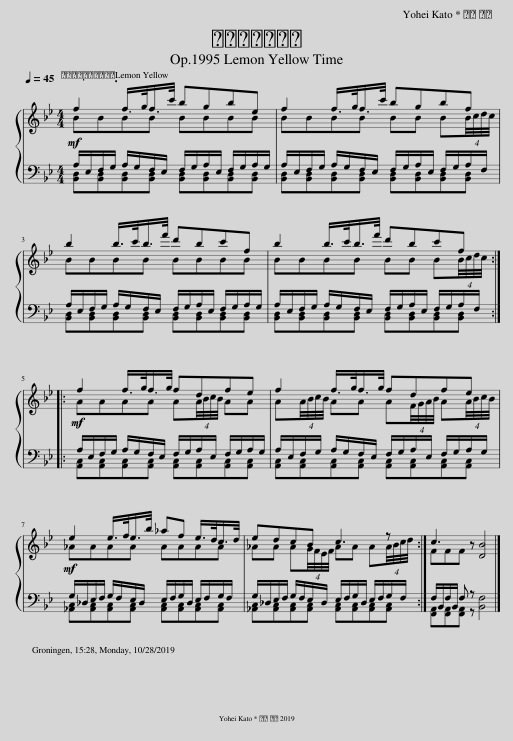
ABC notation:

X:1
%%score { ( 1 2 ) | ( 3 4 ) }
L:1/8
Q:1/4=45
M:4/4
I:linebreak $
K:Bb
V:1 treble
V:2 treble
V:3 bass
V:4 bass
V:1
!mf! BBBB BBBB | BBBB BB BB/4c/4d/4c/4 |$ BBBB BBBB | BBBB BB BB/4c/4d/4c/4 ::$!mf! AAAA AA/4B/4c/4B/4 AA | %5
 AA/4B/4c/4B/4 AA AF/4G/4A/4B/4 AA/4B/4c/4B/4 |$!mf! _AAAA AAAA | _AA AG/4F/4E/4F/4 AA AA/4B/4c/4d/4 :| c3 z [DB]4 |] %9
V:2
 f2 f/>g/f/>c'/ bgbe | f2 f/>g/f/>c'/ bgbf |$ b2 b/>c'/b/>f'/ d'bc'f | b2 b/>c'/b/>f'/ d'bc'f ::$ f2 f/>g/f/>g/ fdfe | %5
 f2 f/>g/f/>g/ fdfe |$ e2 e/>f/e/>b/ _af e/>d/c/>d/ | edcB c3 z :| FFF x5 |] %9
V:3
 [B,,D,][B,,D,][B,,D,][B,,D,] [B,,D,][B,,D,][B,,D,][B,,D,] | [B,,D,][B,,D,][B,,D,][B,,D,] [B,,D,][B,,D,][B,,D,][B,,D,] |$ [B,,D,][B,,D,][B,,D,][B,,D,] [B,,D,][B,,D,][B,,D,][B,,D,] | [B,,D,][B,,D,][B,,D,][B,,D,] [B,,D,][B,,D,][B,,D,][B,,D,] ::$ [A,,C,][A,,C,][A,,C,][A,,C,] [A,,C,][A,,C,][A,,C,][A,,C,] | %5
 [A,,C,][A,,C,][A,,C,][A,,C,] [A,,C,][A,,C,][A,,C,][A,,C,] |$ [_A,,C,][A,,C,][A,,C,][A,,C,] [A,,C,][A,,C,][A,,C,][A,,C,] | [_A,,C,][A,,C,][A,,C,][A,,C,] [A,,C,][A,,C,][A,,C,][A,,C,] :| [F,,A,,][F,,A,,][F,,A,,] z [B,,F,]4 |] %9
V:4
 A,/E,/F,/G,/ A,/G,/F,/E,/ F,/G,/A,/E,/ F,/G,/A,/G,/ | A,/E,/F,/G,/ A,/G,/F,/E,/ F,/G,/A,/E,/ F,/G,/A,/F,/ |$ A,/E,/F,/G,/ A,/G,/F,/E,/ F,/G,/A,/E,/ F,/G,/A,/G,/ | A,/E,/F,/G,/ A,/G,/F,/E,/ F,/G,/A,/E,/ F,/G,/A,/F,/ ::$ A,/E,/F,/G,/ A,/G,/F,/E,/ F,/G,/A,/E,/ F,/G,/A,/G,/ | %5
 A,/E,/F,/G,/ A,/G,/F,/E,/ F,/G,/A,/E,/ F,/G,/A,/G,/ |$ G,/_D,/E,/F,/ G,/F,/E,/D,/ E,/F,/G,/D,/ E,/F,/G,/F,/ | G,/_D,/E,/F,/ G,/F,/E,/D,/ E,/F,/G,/D,/ E,/F,/G,/F,/ :| F,/B,,/F,/B,,/ F, z x4 |] %9
